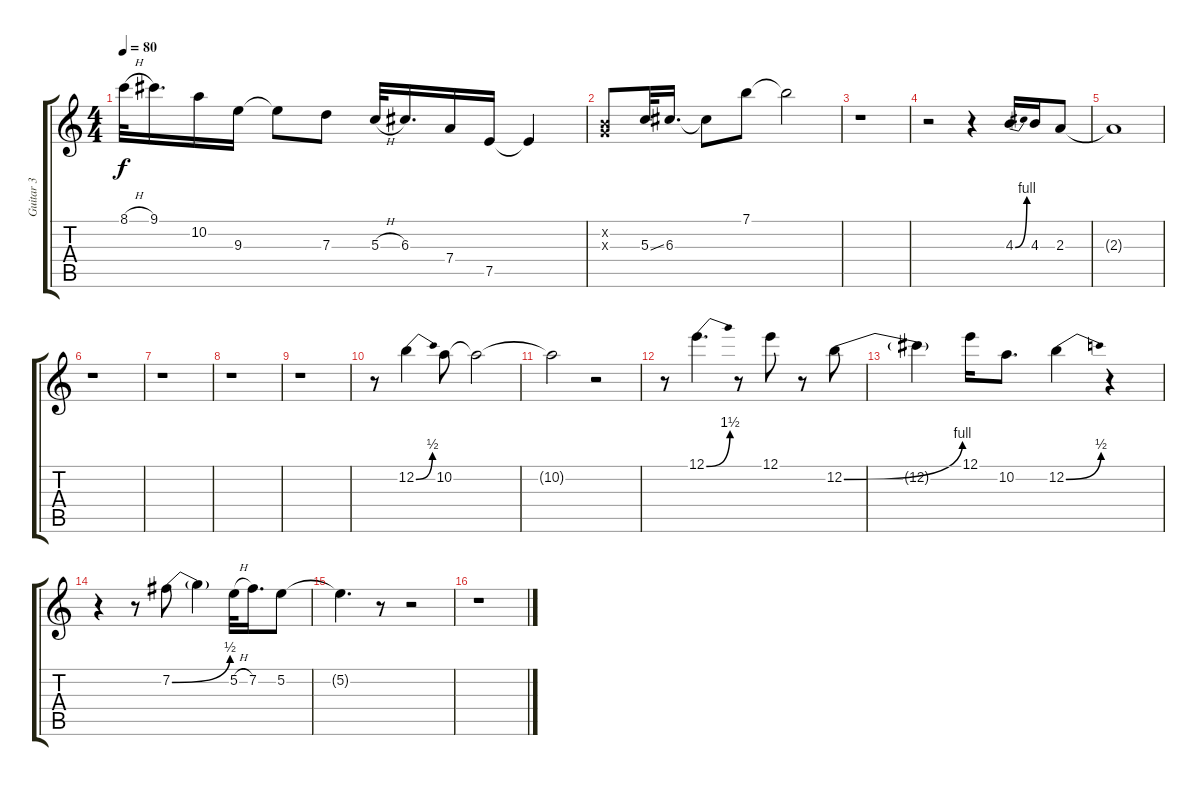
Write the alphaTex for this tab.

\track ("Guitar 3" "Guitar 3") {instrument overdrivenguitar}
\staff {score tabs}
\tuning (E4 B3 G3 D3 A2 E2) {hide}
\ts (4 4)
\tempo 80
\clef g2
\ks c
8.1{h}.32{dy f} 9.1.16{d} 10.2.16 9.3.16 9.3{t}.8 7.3.8 5.3{h}.32 6.3.16{d} 7.4.16 7.5.16 7.5{t}.4 |
(0.2{x} 0.3{x}).8 5.3{ss}.32 6.3.16{d} 6.3{t}.8 7.1.8 7.1{t}.2 |
r.1 |
r.2 r.4 4.3{be (bend 0 0 60 4)}.16 4.3.16 2.3.8 |
2.3{t}.1 |
r.1 |
r.1 |
r.1 |
r.1 |
r.8 12.2{be (bend 0 0 60 2)}.4 10.2.8 10.2{t}.2 |
10.2{t}.2 r.2 |
r.8 12.1{be (bend 0 0 60 6)}.4{d} r.8 12.1.8 r.8 12.2{be (bend 0 0 60 4)}.8 |
12.2{t}.4 12.1.16 10.2.8{d} 12.2{be (bend 0 0 60 2)}.4 r.4 |
r.4 r.8 7.2{be (bend 0 0 60 2)}.8 7.2{t}.4 5.2{h}.32 7.2.16{d} 5.2.8 |
5.2{t}.4{d} r.8 r.2 |
r.1
